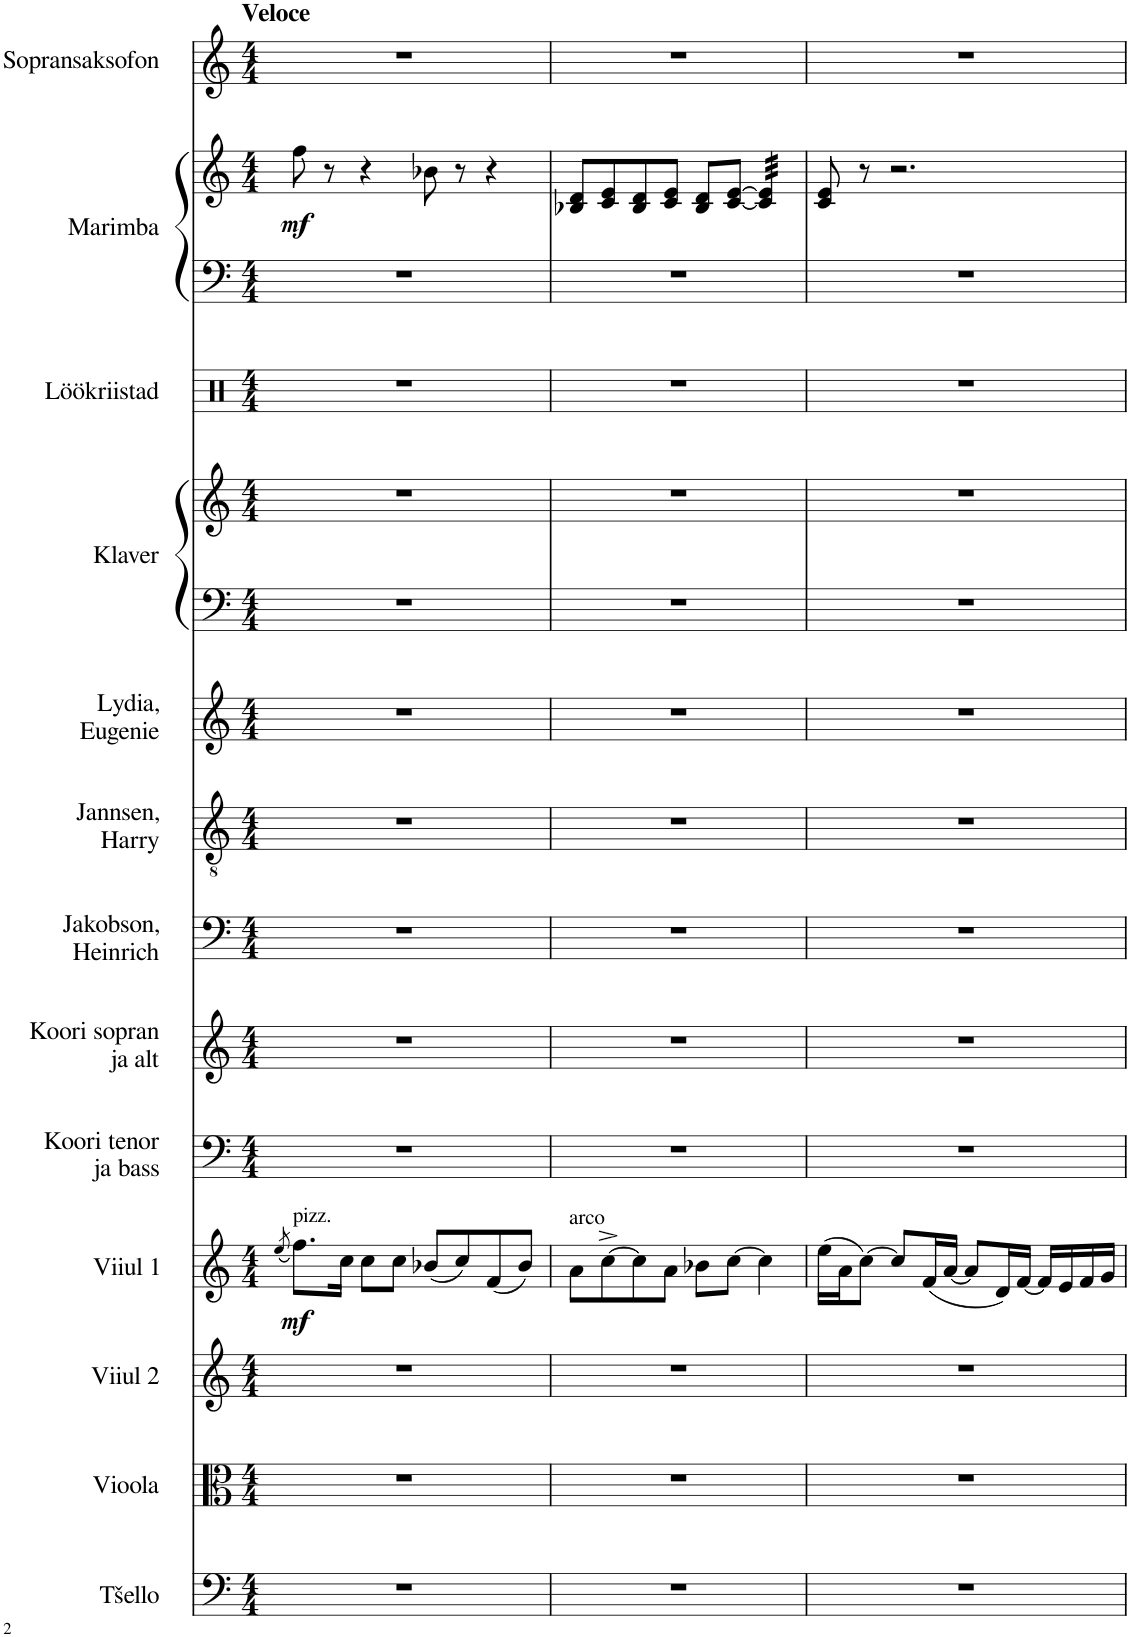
**kern	**kern	**kern	**kern	**dynam	**kern	**kern	**kern	**kern	**kern	**kern	**kern	**kern	**kern	**kern	**dynam	**kern
*part13	*part12	*part11	*part10	*part10	*part9	*part8	*part7	*part6	*part5	*part4	*part4	*part3	*part2	*part2	*part2	*part1
*staff15	*staff14	*staff13	*staff12	*staff12	*staff11	*staff10	*staff9	*staff8	*staff7	*staff6	*staff5	*staff4	*staff3	*staff2	*staff2/3	*staff1
*I"Tšello	*I"Vioola	*I"Viiul 2	*I"Viiul 1	*	*I"Koori tenor ja bass	*I"Koori sopran ja alt	*I"Jakobson, Heinrich	*I"Jannsen, Harry	*I"Lydia, Eugenie	*I"Klaver	*	*I"Löökriistad	*I"Marimba	*	*	*I"Sopransaksofon
*I'Tšl.	*I'Vla.	*I'Vl. 2	*I'Vl. 1	*	*	*	*I'Jakobson, Heinrich	*I'J., H.	*I'Lydia, Eugenie	*	*	*I'LR	*I'Mrm.	*	*	*I'S. saks.
*clefF4	*clefC3	*clefG2	*clefG2	*	*clefF4	*clefG2	*clefF4	*clefGv2	*clefG2	*clefF4	*clefG2	*clefX	*clefF4	*clefG2	*	*clefG2
*	*	*	*	*	*	*	*	*	*	*	*	*	*	*	*	*Trd1c2
*k[]	*k[]	*k[]	*k[]	*	*k[]	*k[]	*k[]	*k[]	*k[]	*k[]	*k[]	*k[]	*k[]	*k[]	*	*k[]
*M4/4	*M4/4	*M4/4	*M4/4	*	*M4/4	*M4/4	*M4/4	*M4/4	*M4/4	*M4/4	*M4/4	*M4/4	*M4/4	*M4/4	*	*M4/4
=1	=1	=1	=1	=1	=1	=1	=1	=1	=1	=1	=1	=1	=1	=1	=1	=1
.	.	.	(8qee/	.	.	.	.	.	.	.	.	.	.	.	.	.
!	!	!	!	!	!	!	!	!	!	!	!	!	!	!	!	!LO:TX:a:B:t=Veloce
!	!	!	!LO:TX:a:t=pizz.	!	!	!	!	!	!	!	!	!	!	!	!	!
!	!	!	!	!LO:DY:b	!	!	!	!	!	!	!	!	!	!	!LO:DY:b	!
1r	1r	1r	8.ff\L)	mf	1r	1r	1r	1r	1r	1r	1r	1r	1r	8ff\	mf	1r
.	.	.	.	.	.	.	.	.	.	.	.	.	.	8r	.	.
.	.	.	16cc\Jk	.	.	.	.	.	.	.	.	.	.	.	.	.
.	.	.	8cc\L	.	.	.	.	.	.	.	.	.	.	4r	.	.
.	.	.	8cc\J	.	.	.	.	.	.	.	.	.	.	.	.	.
.	.	.	(8b-X/L	.	.	.	.	.	.	.	.	.	.	8b-X\	.	.
.	.	.	8cc/)	.	.	.	.	.	.	.	.	.	.	8r	.	.
.	.	.	(8f/	.	.	.	.	.	.	.	.	.	.	4r	.	.
.	.	.	8b-/J)	.	.	.	.	.	.	.	.	.	.	.	.	.
=2	=2	=2	=2	=2	=2	=2	=2	=2	=2	=2	=2	=2	=2	=2	=2	=2
!	!	!	!LO:TX:a:t=arco	!	!	!	!	!	!	!	!	!	!	!	!	!
1r	1r	1r	8a\L	.	1r	1r	1r	1r	1r	1r	1r	1r	1r	8B-X/ 8d/L	.	1r
.	.	.	[8cc^\	.	.	.	.	.	.	.	.	.	.	8c/ 8e/	.	.
.	.	.	8cc\]	.	.	.	.	.	.	.	.	.	.	8B-/ 8d/	.	.
.	.	.	8a\J	.	.	.	.	.	.	.	.	.	.	8c/ 8e/J	.	.
.	.	.	8b-X\L	.	.	.	.	.	.	.	.	.	.	8B-/ 8d/L	.	.
.	.	.	[8cc\J	.	.	.	.	.	.	.	.	.	.	[8c/ [8e/J	.	.
*	*	*	*	*	*	*	*	*	*	*	*	*	*	*tremolo	*	*
.	.	.	4cc\]	.	.	.	.	.	.	.	.	.	.	32c/] 32e/]LLL	.	.
.	.	.	.	.	.	.	.	.	.	.	.	.	.	32c/ 32e/	.	.
.	.	.	.	.	.	.	.	.	.	.	.	.	.	32c/ 32e/	.	.
.	.	.	.	.	.	.	.	.	.	.	.	.	.	32c/ 32e/	.	.
.	.	.	.	.	.	.	.	.	.	.	.	.	.	32c/ 32e/	.	.
.	.	.	.	.	.	.	.	.	.	.	.	.	.	32c/ 32e/	.	.
.	.	.	.	.	.	.	.	.	.	.	.	.	.	32c/ 32e/	.	.
.	.	.	.	.	.	.	.	.	.	.	.	.	.	32c/ 32e/JJJ	.	.
*	*	*	*	*	*	*	*	*	*	*	*	*	*	*Xtremolo	*	*
=3	=3	=3	=3	=3	=3	=3	=3	=3	=3	=3	=3	=3	=3	=3	=3	=3
1r	1r	1r	(16ee\LL	.	1r	1r	1r	1r	1r	1r	1r	1r	1r	8c/ 8e/	.	1r
.	.	.	16a\J	.	.	.	.	.	.	.	.	.	.	.	.	.
.	.	.	[8cc\J)	.	.	.	.	.	.	.	.	.	.	8r	.	.
.	.	.	8cc/L]	.	.	.	.	.	.	.	.	.	.	2.r	.	.
.	.	.	(16f/L	.	.	.	.	.	.	.	.	.	.	.	.	.
.	.	.	[16a/JJ	.	.	.	.	.	.	.	.	.	.	.	.	.
.	.	.	8a/L]	.	.	.	.	.	.	.	.	.	.	.	.	.
.	.	.	16d/L)	.	.	.	.	.	.	.	.	.	.	.	.	.
.	.	.	[16f/JJ	.	.	.	.	.	.	.	.	.	.	.	.	.
.	.	.	16f/LL]	.	.	.	.	.	.	.	.	.	.	.	.	.
.	.	.	16e/	.	.	.	.	.	.	.	.	.	.	.	.	.
.	.	.	16f/	.	.	.	.	.	.	.	.	.	.	.	.	.
.	.	.	16g/JJ	.	.	.	.	.	.	.	.	.	.	.	.	.
=	=	=	=	=	=	=	=	=	=	=	=	=	=	=	=	=
*-	*-	*-	*-	*-	*-	*-	*-	*-	*-	*-	*-	*-	*-	*-	*-	*-
